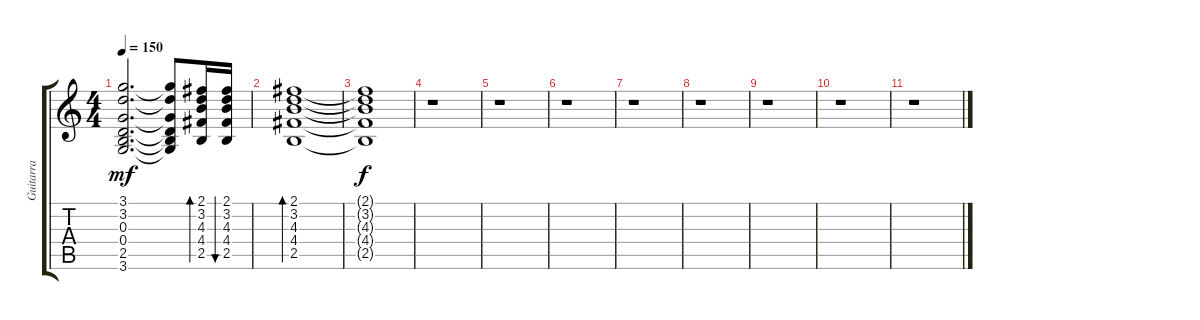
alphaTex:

\track ("Guitarra" "Guitarra") {instrument acousticguitarsteel}
\staff {score tabs}
\tuning (E4 B3 G3 D3 A2 E2) {hide}
\ts (4 4)
\tempo 150
\clef g2
\ks c
(3.1{t} 3.2{t} 0.3{t} 0.4{t} 2.5{t} 3.6{t}).2{d dy mf} (3.1{t} 3.2{t} 0.3{t} 0.4{t} 2.5{t} 3.6{t}).8 (2.1 3.2 4.3 4.4 2.5).16{bd 120} (2.1 3.2 4.3 4.4 2.5).16{bu 60} |
(2.1 3.2 4.3 4.4 2.5).1{bd 120} |
(2.1{t} 3.2{t} 4.3{t} 4.4{t} 2.5{t}).1{dy f} |
r.1 |
r.1 |
r.1 |
r.1 |
r.1 |
r.1 |
r.1 |
r.1
